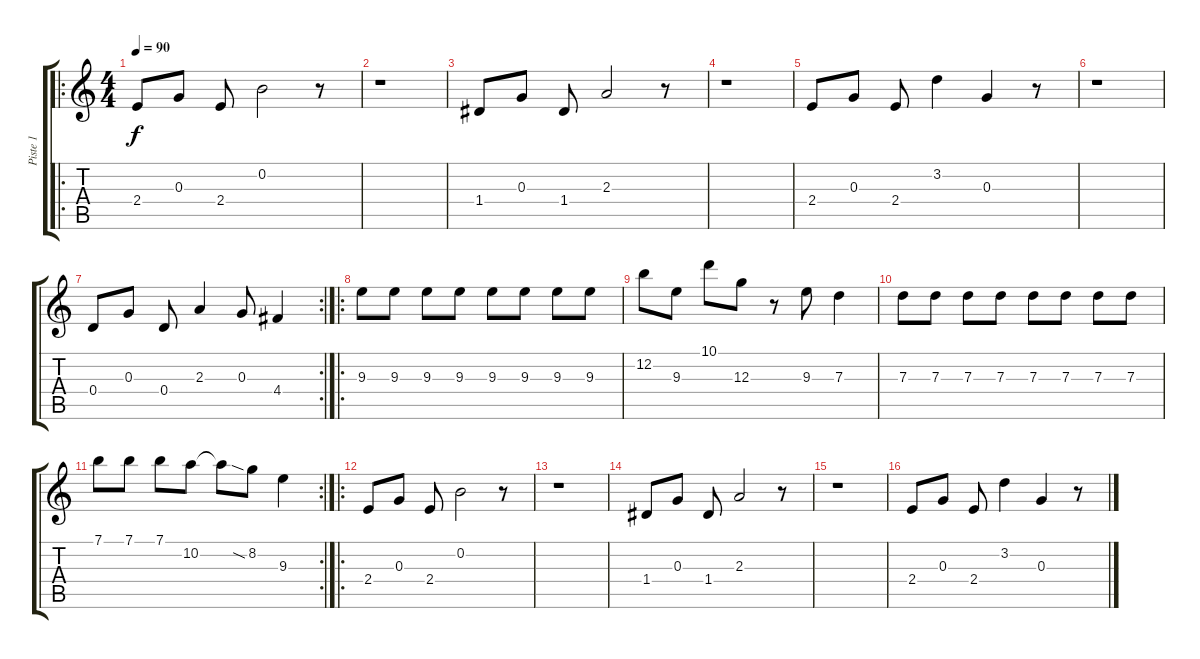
\track ("Piste 1" "Piste 1") {instrument electricguitarclean}
\staff {score tabs}
\tuning (E4 B3 G3 D3 A2 E2) {hide}
\ro
\ts (4 4)
\tempo 90
\clef g2
\ks c
2.4.8{dy f instrument electricguitarclean} 0.3.8 2.4.8 0.2.2 r.8 |
r.1 |
1.4.8 0.3.8 1.4.8 2.3.2 r.8 |
r.1 |
2.4.8 0.3.8 2.4.8 3.2.4 0.3.4 r.8 |
r.1 |
\rc 2
0.4.8 0.3.8 0.4.8 2.3.4 0.3.8 4.4.4 |
\ro
9.3.8 9.3.8 9.3.8 9.3.8 9.3.8 9.3.8 9.3.8 9.3.8 |
12.2.8 9.3.8 10.1.8 12.3.8 r.8 9.3.8 7.3.4 |
7.3.8 7.3.8 7.3.8 7.3.8 7.3.8 7.3.8 7.3.8 7.3.8 |
\rc 2
7.1.8 7.1.8 7.1.8 10.2.8 10.2{t}.8 8.2{sia}.8 9.3.4 |
\ro
2.4.8 0.3.8 2.4.8 0.2.2 r.8 |
r.1 |
1.4.8 0.3.8 1.4.8 2.3.2 r.8 |
r.1 |
2.4.8 0.3.8 2.4.8 3.2.4 0.3.4 r.8
